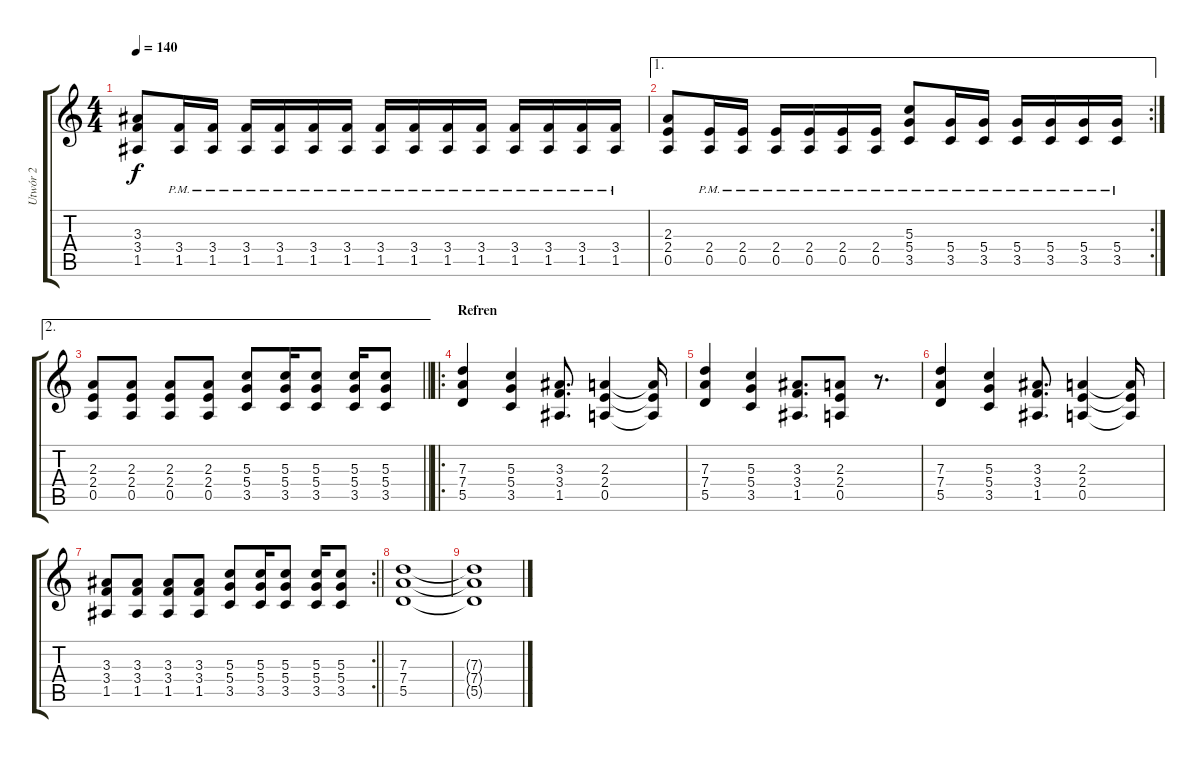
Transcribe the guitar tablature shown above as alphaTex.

\track ("Utwór 2" "Utwór 2") {instrument distortionguitar}
\staff {score tabs}
\tuning (E4 B3 G3 D3 A2 E2) {hide}
\ts (4 4)
\tempo 140
\clef g2
\ks c
(3.3 3.4 1.5).8{dy f} (3.4 1.5{pm}).16 (3.4 1.5{pm}).16 (3.4 1.5{pm}).16 (3.4 1.5{pm}).16 (3.4 1.5{pm}).16 (3.4 1.5{pm}).16 (3.4 1.5{pm}).16 (3.4 1.5{pm}).16 (3.4 1.5{pm}).16 (3.4 1.5{pm}).16 (3.4 1.5{pm}).16 (3.4 1.5{pm}).16 (3.4 1.5{pm}).16 (3.4 1.5{pm}).16 |
\ae 1
\rc 2
(2.3 2.4 0.5).8 (2.4 0.5{pm}).16 (2.4 0.5{pm}).16 (2.4 0.5{pm}).16 (2.4 0.5{pm}).16 (2.4 0.5{pm}).16 (2.4 0.5{pm}).16 (5.3 5.4{pm} 3.5{pm}).8 (5.4 3.5{pm}).16 (5.4 3.5{pm}).16 (5.4 3.5{pm}).16 (5.4 3.5{pm}).16 (5.4 3.5{pm}).16 (5.4 3.5{pm}).16 |
\ae 2
\barLineRight lightlight
(2.3 2.4 0.5).8 (2.3 2.4 0.5).8 (2.3 2.4 0.5).8 (2.3 2.4 0.5).8 (5.3 5.4 3.5).8 (5.3 5.4 3.5).16 (5.3 5.4 3.5).8 (5.3 5.4 3.5).16 (5.3 5.4 3.5).8 |
\ro
\section ("" "Refren")
(7.3 7.4 5.5).4 (5.3 5.4 3.5).4 (3.3 3.4 1.5).8{d} (2.3 2.4 0.5).4 (2.3{t} 2.4{t} 0.5{t}).16 |
(7.3 7.4 5.5).4 (5.3 5.4 3.5).4 (3.3 3.4 1.5).8{d} (2.3 2.4 0.5).8 r.8{d} |
(7.3 7.4 5.5).4 (5.3 5.4 3.5).4 (3.3 3.4 1.5).8{d} (2.3 2.4 0.5).4 (2.3{t} 2.4{t} 0.5{t}).16 |
\rc 2
\barLineRight lightlight
(3.3 3.4 1.5).8 (3.3 3.4 1.5).8 (3.3 3.4 1.5).8 (3.3 3.4 1.5).8 (5.3 5.4 3.5).8 (5.3 5.4 3.5).16 (5.3 5.4 3.5).8 (5.3 5.4 3.5).16 (5.3 5.4 3.5).8 |
(7.3 7.4 5.5).1 |
(7.3{t} 7.4{t} 5.5{t}).1
